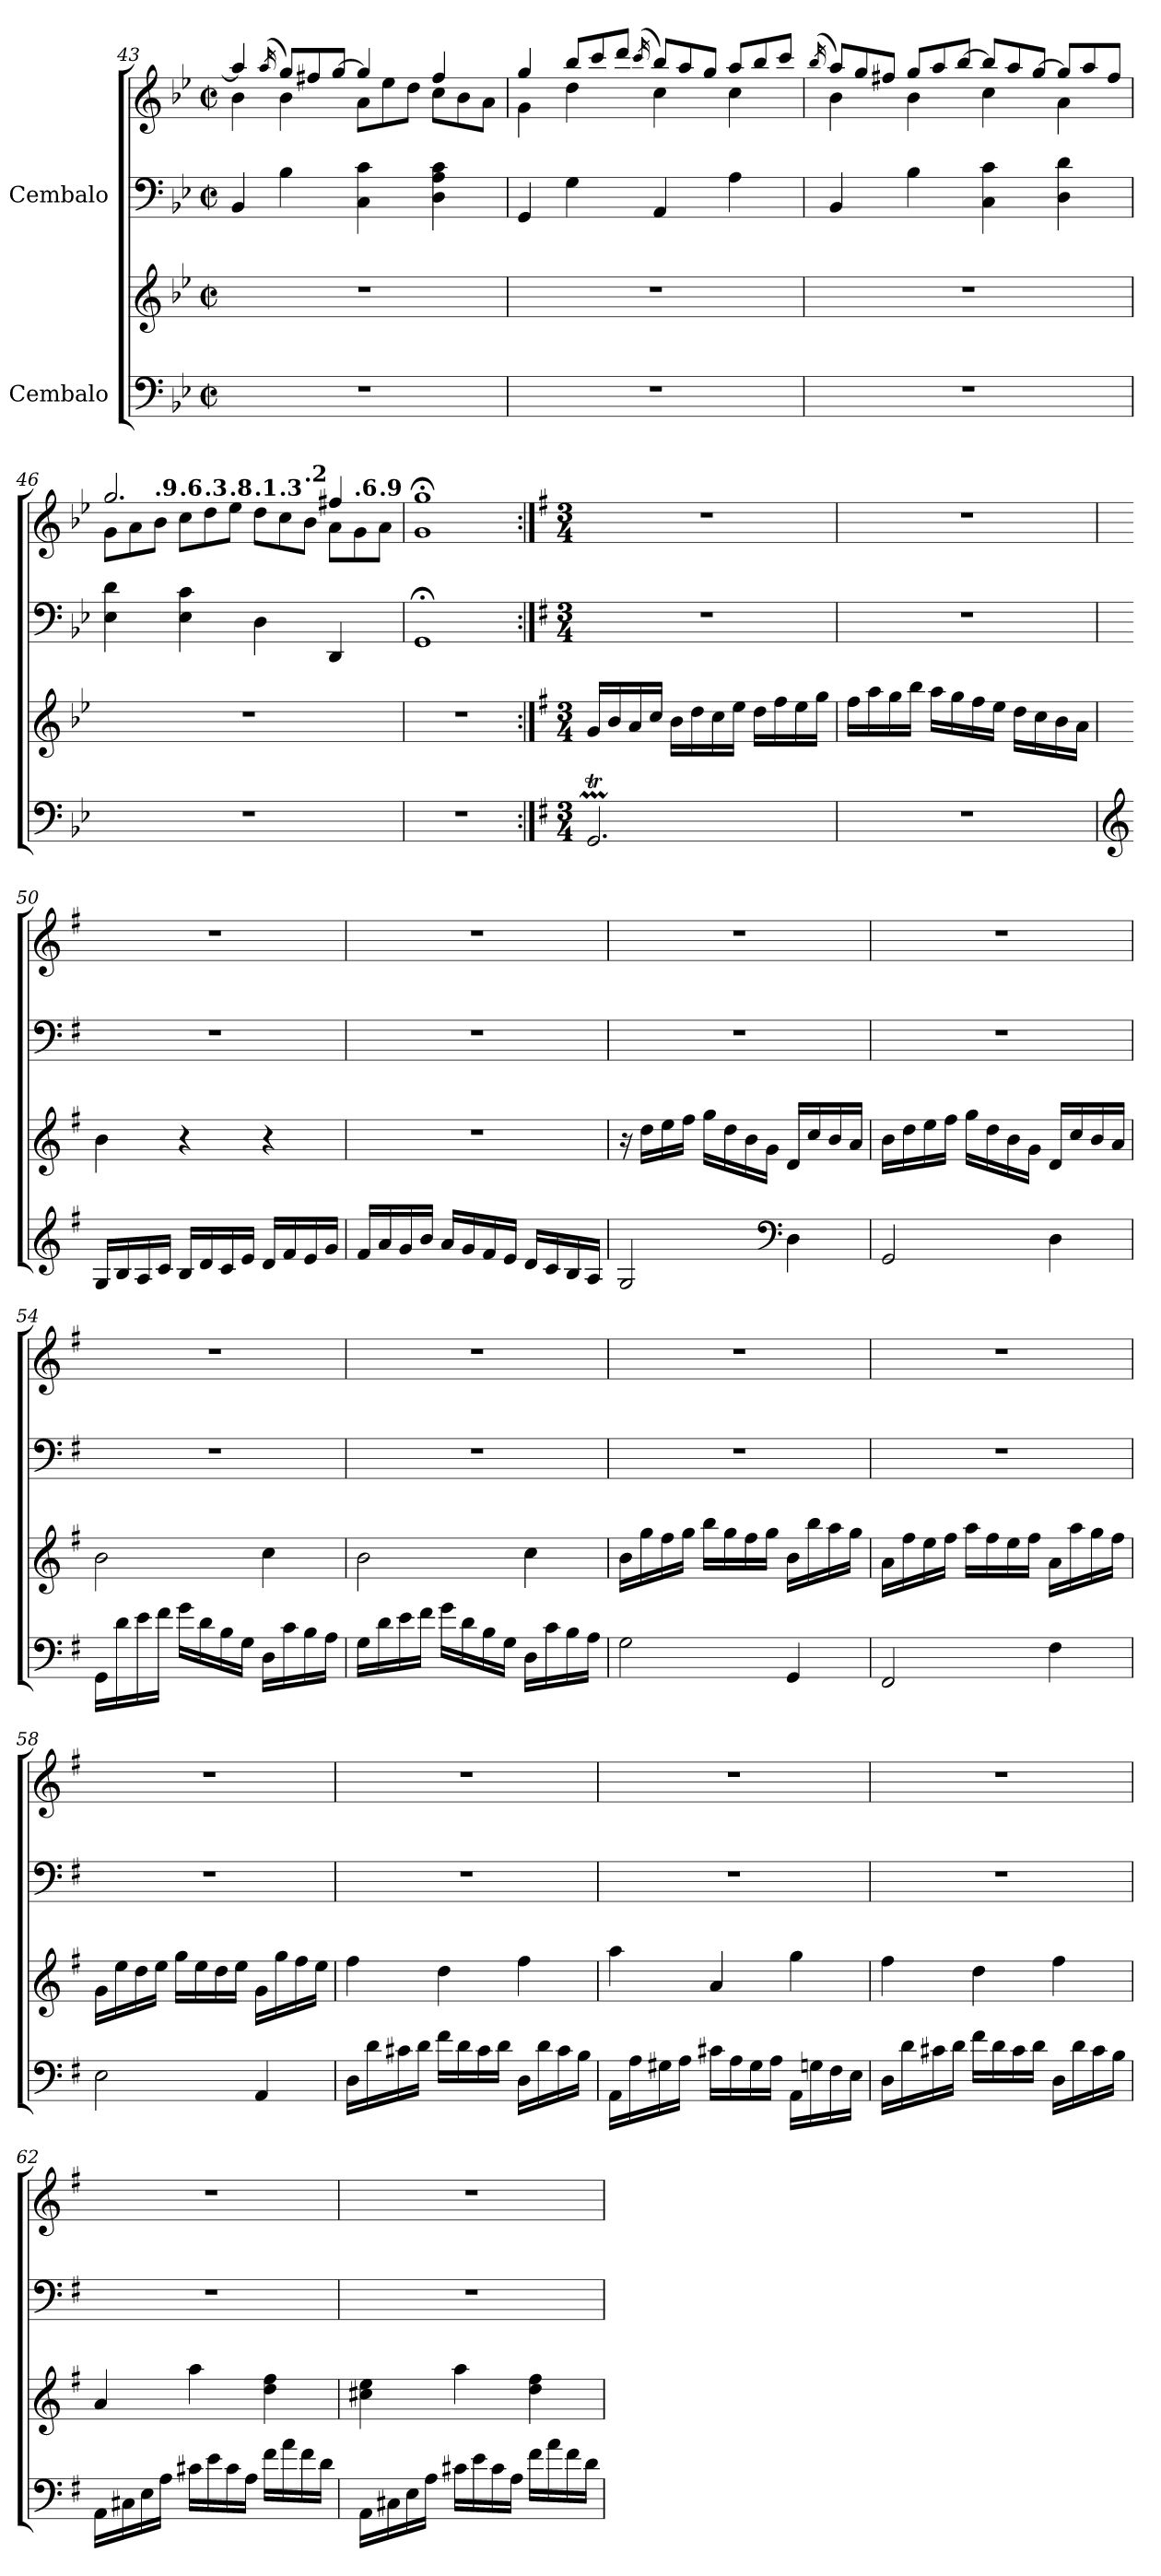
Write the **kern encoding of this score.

**kern	**kern	**kern	**kern
*part2	*part2	*part1	*part1
*staff4	*staff3	*staff2	*staff1
*I"Cembalo	*	*I"Cembalo	*
*clefF4	*clefG2	*clefF4	*clefG2
*k[b-e-]	*k[b-e-]	*k[b-e-]	*k[b-e-]
*M2/2	*M2/2	*M2/2	*M2/2
*met(c|)	*met(c|)	*met(c|)	*met(c|)
=43	=43	=43	=43
*	*	*	*^
1r	1r	4BB-/	4aa/]	4b-\
.	.	.	(<16qaa/	.
*	*	*	*Xtuplet	*
.	.	4B-\	12gg/L)	4b-\
.	.	.	12ff#X/	.
.	.	.	[12gg/J	.
.	.	4C\ 4c\	4gg/]	12a\L
.	.	.	.	12ee-\
.	.	.	.	12dd\J
.	.	4D\ 4A\ 4c\	4ff#/	12cc\L
.	.	.	.	12b-\
.	.	.	.	12a\J
!!LO:PB:g=z	!!
=44	=44	=44	=44	=44
1r	1r	4GG/	4gg/	4g\
.	.	4G\	12bb-/L	4dd\
.	.	.	12ccc/	.
.	.	.	12ddd/J	.
.	.	.	(<16qccc/	.
.	.	4AA/	12bb-/L)	4cc\
.	.	.	12aa/	.
.	.	.	12gg/J	.
.	.	4A\	12aa/L	4cc\
.	.	.	12bb-/	.
.	.	.	12ccc/J	.
=45	=45	=45	=45	=45
.	.	.	(<16qbb-/	.
1r	1r	4BB-/	12aa/L)	4b-\
.	.	.	12gg/	.
.	.	.	12ff#X/J	.
.	.	4B-\	12gg/L	4b-\
.	.	.	12aa/	.
.	.	.	[12bb-/J	.
.	.	4C\ 4c\	12bb-/L]	4cc\
.	.	.	12aa/	.
.	.	.	[12gg/J	.
.	.	4D\ 4d\	12gg/L]	4a\
.	.	.	12aa/	.
.	.	.	12ff#/J	.
=46	=46	=46	=46	=46
*	*	*	*MM92	*
1r	1r	4E-\ 4d\	2.gg/	12g\L
.	.	.	.	12a\
*	*	*	*MM91	*
!	!	!	!	!LO:TX:a:B:t=.9
.	.	.	.	12b-\J
*	*	*	*MM91	*
!	!	!	!	!LO:TX:a:B:t=.6
.	.	4E-\ 4c\	.	12cc\L
*	*	*	*MM91	*
!	!	!	!	!LO:TX:a:B:t=.3
.	.	.	.	12dd\
*	*	*	*MM90	*
!	!	!	!	!LO:TX:a:B:t=.8
.	.	.	.	12ee-\J
*	*	*	*MM90	*
!	!	!	!	!LO:TX:a:B:t=.1
.	.	4D\	.	12dd\L
*	*	*	*MM89	*
!	!	!	!	!LO:TX:a:B:t=.3
.	.	.	.	12cc\
*	*	*	*MM88	*
!	!	!	!	!LO:TX:a:B:t=.2
.	.	.	.	12b-\J
*	*	*	*MM87	*
.	.	4DD/	4ff#X/	12a\L
*	*	*	*MM85	*
!	!	!	!	!LO:TX:a:B:t=.6
.	.	.	.	12g\
*	*	*	*MM83	*
!	!	!	!	!LO:TX:a:B:t=.9
.	.	.	.	12a\J
=47	=47	=47	=47	=47
*	*	*	*MM82	*
1r	1r	1GG;<	1gg;<	1g
*	*	*	*v	*v
!!LO:LB:g=z
=48:|!	=48:|!	=48:|!	=48:|!
*k[f#]	*k[f#]	*k[f#]	*k[f#]
*M3/4	*M3/4	*M3/4	*M3/4
*	*	*	*^
!	!	!	!LO:TX:a:B:t=Prestissimo	!
*	*	*	*v	*v
2.GGMMT/	16g/LL	2.r	2.r
.	16b/	.	.
.	16a/	.	.
.	16cc/JJ	.	.
.	16b\LL	.	.
.	16dd\	.	.
.	16cc\	.	.
.	16ee\JJ	.	.
.	16dd\LL	.	.
.	16ff#\	.	.
.	16ee\	.	.
.	16gg\JJ	.	.
=49	=49	=49	=49
2.r	16ff#\LL	2.r	2.r
.	16aa\	.	.
.	16gg\	.	.
.	16bb\JJ	.	.
.	16aa\LL	.	.
.	16gg\	.	.
.	16ff#\	.	.
.	16ee\JJ	.	.
.	16dd\LL	.	.
.	16cc\	.	.
.	16b\	.	.
.	16a\JJ	.	.
!!LO:LB:g=z
=50	=50	=50	=50
*clefG2	*	*	*
16G/LL	4b\	2.r	2.r
16B/	.	.	.
16A/	.	.	.
16c/JJ	.	.	.
16B/LL	4r	.	.
16d/	.	.	.
16c/	.	.	.
16e/JJ	.	.	.
16d/LL	4r	.	.
16f#/	.	.	.
16e/	.	.	.
16g/JJ	.	.	.
=51	=51	=51	=51
16f#/LL	2.r	2.r	2.r
16a/	.	.	.
16g/	.	.	.
16b/JJ	.	.	.
16a/LL	.	.	.
16g/	.	.	.
16f#/	.	.	.
16e/JJ	.	.	.
16d/LL	.	.	.
16c/	.	.	.
16B/	.	.	.
16A/JJ	.	.	.
!!LO:LB:g=z
=52	=52	=52	=52
2G/	16r	2.r	2.r
.	16dd\LL	.	.
.	16ee\	.	.
.	16ff#\JJ	.	.
.	16gg\LL	.	.
.	16dd\	.	.
.	16b\	.	.
.	16g\JJ	.	.
*clefF4	*	*	*
4D\	16d/LL	.	.
.	16cc/	.	.
.	16b/	.	.
.	16a/JJ	.	.
=53	=53	=53	=53
2GG/	16b\LL	2.r	2.r
.	16dd\	.	.
.	16ee\	.	.
.	16ff#\JJ	.	.
.	16gg\LL	.	.
.	16dd\	.	.
.	16b\	.	.
.	16g\JJ	.	.
4D\	16d/LL	.	.
.	16cc/	.	.
.	16b/	.	.
.	16a/JJ	.	.
!!LO:LB:g=z
=54	=54	=54	=54
16GG\LL	2b\	2.r	2.r
16d\	.	.	.
16e\	.	.	.
16f#\JJ	.	.	.
16g\LL	.	.	.
16d\	.	.	.
16B\	.	.	.
16G\JJ	.	.	.
16D\LL	4cc\	.	.
16c\	.	.	.
16B\	.	.	.
16A\JJ	.	.	.
=55	=55	=55	=55
16G\LL	2b\	2.r	2.r
16d\	.	.	.
16e\	.	.	.
16f#\JJ	.	.	.
16g\LL	.	.	.
16d\	.	.	.
16B\	.	.	.
16G\JJ	.	.	.
16D\LL	4cc\	.	.
16c\	.	.	.
16B\	.	.	.
16A\JJ	.	.	.
!!LO:PB:g=z
=56	=56	=56	=56
2G\	16b\LL	2.r	2.r
.	16gg\	.	.
.	16ff#\	.	.
.	16gg\JJ	.	.
.	16bb\LL	.	.
.	16gg\	.	.
.	16ff#\	.	.
.	16gg\JJ	.	.
4GG/	16b\LL	.	.
.	16bb\	.	.
.	16aa\	.	.
.	16gg\JJ	.	.
=57	=57	=57	=57
2FF#/	16a\LL	2.r	2.r
.	16ff#\	.	.
.	16ee\	.	.
.	16ff#\JJ	.	.
.	16aa\LL	.	.
.	16ff#\	.	.
.	16ee\	.	.
.	16ff#\JJ	.	.
4F#\	16a\LL	.	.
.	16aa\	.	.
.	16gg\	.	.
.	16ff#\JJ	.	.
=58	=58	=58	=58
2E\	16g\LL	2.r	2.r
.	16ee\	.	.
.	16dd\	.	.
.	16ee\JJ	.	.
.	16gg\LL	.	.
.	16ee\	.	.
.	16dd\	.	.
.	16ee\JJ	.	.
4AA/	16g\LL	.	.
.	16gg\	.	.
.	16ff#\	.	.
.	16ee\JJ	.	.
!!LO:LB:g=z
=59	=59	=59	=59
16D\LL	4ff#\	2.r	2.r
16d\	.	.	.
16c#X\	.	.	.
16d\JJ	.	.	.
16f#\LL	4dd\	.	.
16d\	.	.	.
16c#\	.	.	.
16d\JJ	.	.	.
16D\LL	4ff#\	.	.
16d\	.	.	.
16c#\	.	.	.
16B\JJ	.	.	.
=60	=60	=60	=60
16AA\LL	4aa\	2.r	2.r
16A\	.	.	.
16G#X\	.	.	.
16A\JJ	.	.	.
16c#X\LL	4a/	.	.
16A\	.	.	.
16G#\	.	.	.
16A\JJ	.	.	.
16AA\LL	4gg\	.	.
16Gn\	.	.	.
16F#\	.	.	.
16E\JJ	.	.	.
=61	=61	=61	=61
16D\LL	4ff#\	2.r	2.r
16d\	.	.	.
16c#X\	.	.	.
16d\JJ	.	.	.
16f#\LL	4dd\	.	.
16d\	.	.	.
16c#\	.	.	.
16d\JJ	.	.	.
16D\LL	4ff#\	.	.
16d\	.	.	.
16c#\	.	.	.
16B\JJ	.	.	.
!!LO:LB:g=z
=62	=62	=62	=62
16AA\LL	4a/	2.r	2.r
16C#X\	.	.	.
16E\	.	.	.
16A\JJ	.	.	.
16c#X\LL	4aa\	.	.
16e\	.	.	.
16c#\	.	.	.
16A\JJ	.	.	.
16f#\LL	4dd\ 4ff#\	.	.
16a\	.	.	.
16f#\	.	.	.
16d\JJ	.	.	.
=63	=63	=63	=63
16AA\LL	4cc#X\ 4ee\	2.r	2.r
16C#X\	.	.	.
16E\	.	.	.
16A\JJ	.	.	.
16c#X\LL	4aa\	.	.
16e\	.	.	.
16c#\	.	.	.
16A\JJ	.	.	.
16f#\LL	4dd\ 4ff#\	.	.
16a\	.	.	.
16f#\	.	.	.
16d\JJ	.	.	.
=	=	=	=
*-	*-	*-	*-
